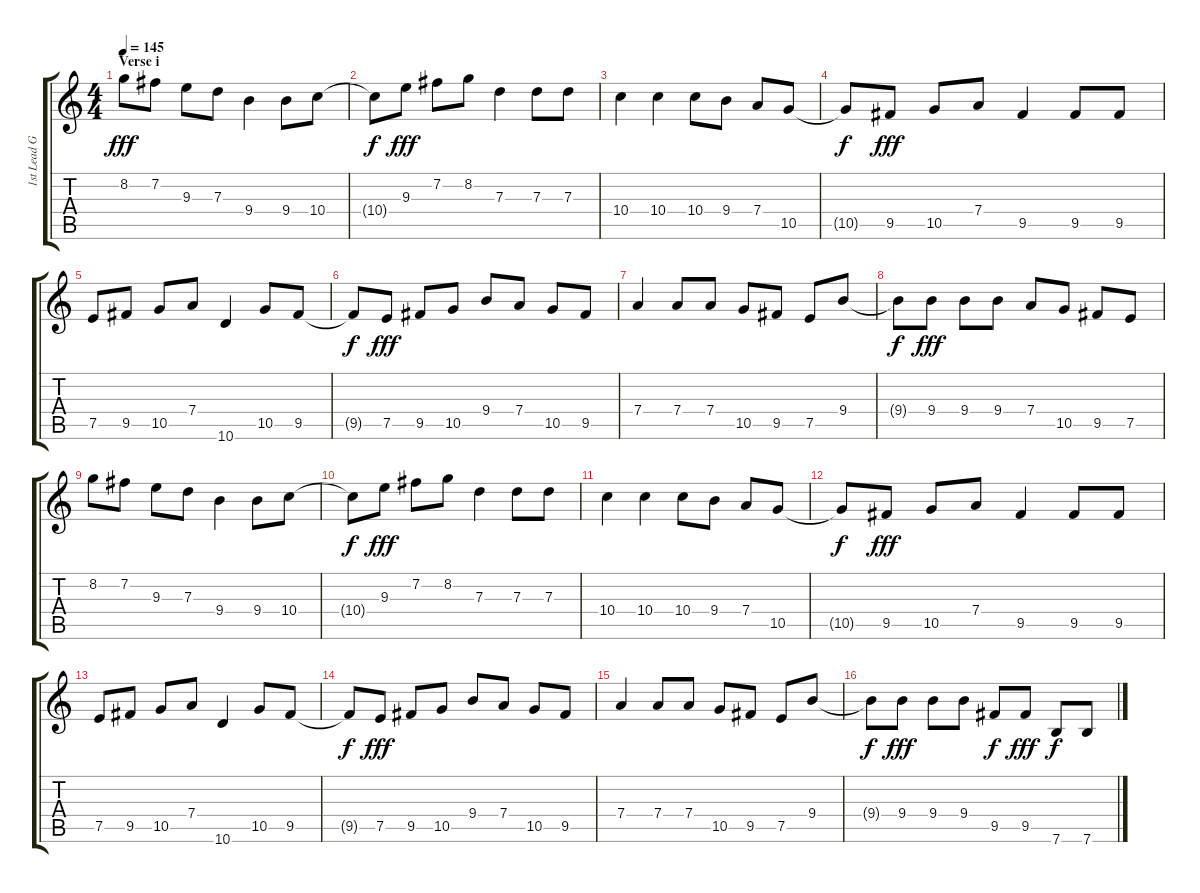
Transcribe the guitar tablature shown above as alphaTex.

\track ("1st Lead Guitar" "1st Lead G") {instrument distortionguitar}
\staff {score tabs}
\tuning (E4 B3 G3 D3 A2 E2) {hide}
\ts (4 4)
\section ("" "Verse i")
\tempo 145
\clef g2
\ks c
8.2.8{dy fff} 7.2.8 9.3.8 7.3.8 9.4.4 9.4.8 10.4.8 |
10.4{t}.8{dy f} 9.3.8{dy fff} 7.2.8 8.2.8 7.3.4 7.3.8 7.3.8 |
10.4.4 10.4.4 10.4.8 9.4.8 7.4.8 10.5.8 |
10.5{t}.8{dy f} 9.5.8{dy fff} 10.5.8 7.4.8 9.5.4 9.5.8 9.5.8 |
7.5.8 9.5.8 10.5.8 7.4.8 10.6.4 10.5.8 9.5.8 |
9.5{t}.8{dy f} 7.5.8{dy fff} 9.5.8 10.5.8 9.4.8 7.4.8 10.5.8 9.5.8 |
7.4.4 7.4.8 7.4.8 10.5.8 9.5.8 7.5.8 9.4.8 |
9.4{t}.8{dy f} 9.4.8{dy fff} 9.4.8 9.4.8 7.4.8 10.5.8 9.5.8 7.5.8 |
8.2.8 7.2.8 9.3.8 7.3.8 9.4.4 9.4.8 10.4.8 |
10.4{t}.8{dy f} 9.3.8{dy fff} 7.2.8 8.2.8 7.3.4 7.3.8 7.3.8 |
10.4.4 10.4.4 10.4.8 9.4.8 7.4.8 10.5.8 |
10.5{t}.8{dy f} 9.5.8{dy fff} 10.5.8 7.4.8 9.5.4 9.5.8 9.5.8 |
7.5.8 9.5.8 10.5.8 7.4.8 10.6.4 10.5.8 9.5.8 |
9.5{t}.8{dy f} 7.5.8{dy fff} 9.5.8 10.5.8 9.4.8 7.4.8 10.5.8 9.5.8 |
7.4.4 7.4.8 7.4.8 10.5.8 9.5.8 7.5.8 9.4.8 |
9.4{t}.8{dy f} 9.4.8{dy fff} 9.4.8 9.4.8 9.5.8{dy f} 9.5.8{dy fff} 7.6.8{dy f} 7.6.8
